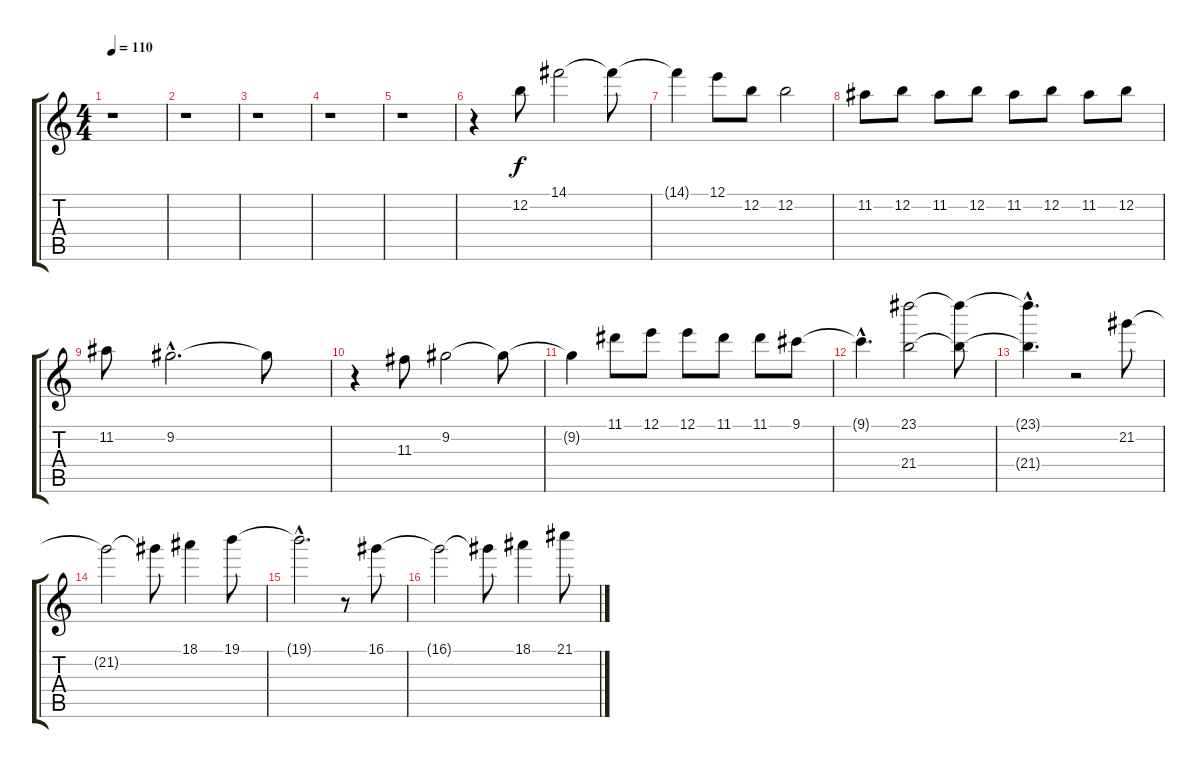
\track "" {instrument overdrivenguitar}
\staff {score tabs}
\tuning (E4 B3 G3 D3 A2 E2) {hide}
\ts (4 4)
\tempo 110
\clef g2
\ks c
r.1{dy f instrument overdrivenguitar} |
r.1 |
r.1 |
r.1 |
r.1 |
r.4 12.2.8 14.1.2 14.1{t}.8 |
14.1{t}.4 12.1.8 12.2.8 12.2.2 |
11.2.8 12.2.8 11.2.8 12.2.8 11.2.8 12.2.8 11.2.8 12.2.8 |
11.2.8 9.2{hac}.2{d} 9.2{t}.8 |
r.4 11.3.8 9.2.2 9.2{t}.8 |
9.2{t}.4 11.1.8 12.1.8 12.1.8 11.1.8 11.1.8 9.1.8 |
9.1{hac t}.4{d} (23.1 21.4).2 (23.1{t} 21.4{t}).8 |
(23.1{hac t} 21.4{t}).4{d} r.2 21.2.8 |
21.2{t}.2 21.2{t}.8 18.1.4 19.1.8 |
19.1{hac t}.2{d} r.8 16.1.8 |
16.1{t}.2 16.1{t}.8 18.1.4 21.1.8
